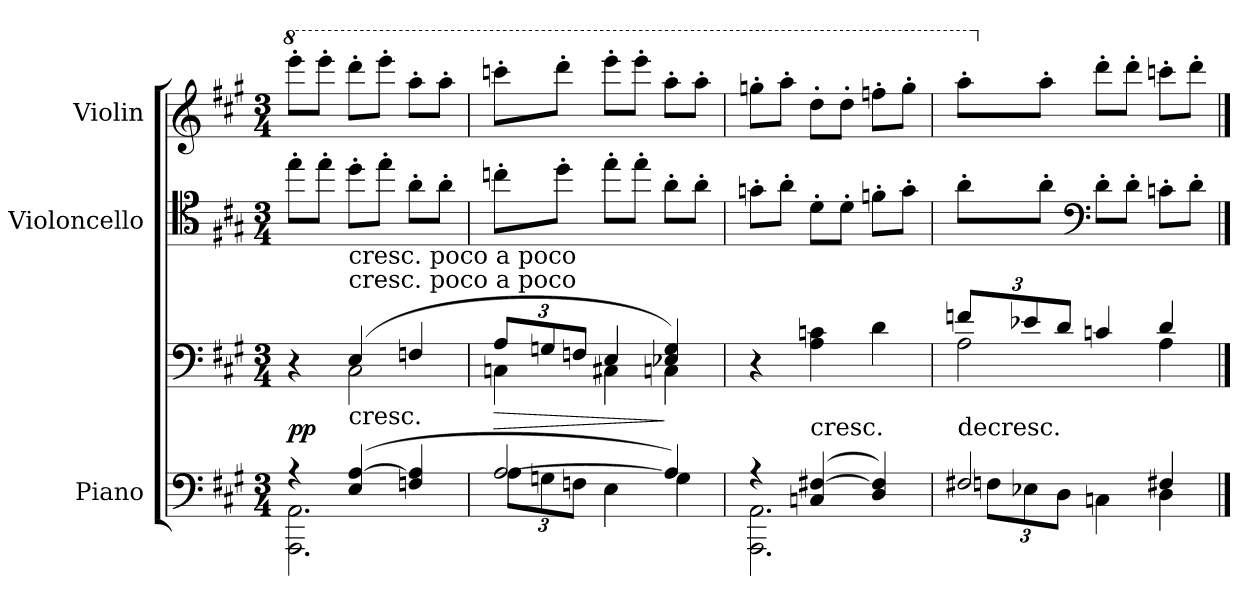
**kern	**kern	**dynam	**kern	**kern
*part3	*part3	*part3	*part2	*part1
*staff4	*staff3	*staff3/4	*staff2	*staff1
*I"Piano	*	*	*I"Violoncello	*I"Violin
*I'Pno.	*	*	*I'Vc.	*I'Vln.
*clefF4	*clefF4	*	*clefC4	*clefG2
*k[f#c#g#]	*k[f#c#g#]	*	*k[f#c#g#]	*k[f#c#g#]
*M3/4	*M3/4	*	*M3/4	*M3/4
=1	=1	=1	=1	=1
*^	*^	*	*	*
*	*	*	*	*	*	*8va
4r	2.AAA 2.AA	4r	4ryy	pp	8ee'L	8eeee'L
.	.	.	.	.	8ee'J	8eeee'J
!	!	!LO:TX:a:t=cresc. poco a poco	!	!	!	!
!	!	!LO:TX:a:t=cresc. poco a poco	!	!	!	!
!	!	!LO:TX:c:t=cresc.	!	!	!	!
(4E [4A	.	(4E	2C#	.	8dd'L	8dddd'L
.	.	.	.	.	8ee'J	8eeee'J
4Fn 4A]	.	4Fn	.	.	8a'L	8aaa'L
.	.	.	.	.	8a'J	8aaa'J
=2	=2	=2	=2	=2	=2	=2
[2A	12AL	12AL	4Cn	>	8ccn'L	8ccccn'L
.	12Gn	12Gn	.	.	.	.
.	.	.	.	.	8dd'J	8dddd'J
.	12FnJ	12FnJ	.	.	.	.
.	4E	4E	4C#X	.	8ee'L	8eeee'L
.	.	.	.	.	8ee'J	8eeee'J
4A])	4G	4E-X 4G)	4Cn	]	8a'L	8aaa'L
.	.	.	.	.	8a'J	8aaa'J
*	*	*v	*v	*	*	*
=3	=3	=3	=3	=3	=3
4r	2.AAA 2.AA	4r	.	8gn'L	8gggn'L
.	.	.	.	8a'J	8aaa'J
!	!	!LO:TX:c:t=cresc.	!	!	!
(4Cn [4F#X	.	4A 4cn	.	8d'L	8ddd'L
.	.	.	.	8d'J	8ddd'J
4D 4F#])	.	4d	.	8fn'L	8fffn'L
.	.	.	.	8g'J	8ggg'J
=4	=4	=4	=4	=4	=4
*	*	*^	*	*	*
!	!	!LO:TX:c:t=decresc.	!	!	!	!
2F#X	12FnL	12fnL	2A	.	8a'L	8aaa'L
.	12E-X	12e-X	.	.	.	.
*	*	*	*	*	*	*X8va
.	.	.	.	.	8a'J	8aa'J
.	12DJ	12dJ	.	.	.	.
*	*	*	*	*	*clefF4	*
.	4Cn	4cn	.	.	8d'L	8ddd'L
.	.	.	.	.	8d'J	8ddd'J
4F#X	4D	4d	4A	.	8cn'L	8cccn'L
.	.	.	.	.	8d'J	8ddd'J
*v	*v	*	*	*	*	*
*	*v	*v	*	*	*
==	==	==	==	==
*-	*-	*-	*-	*-
